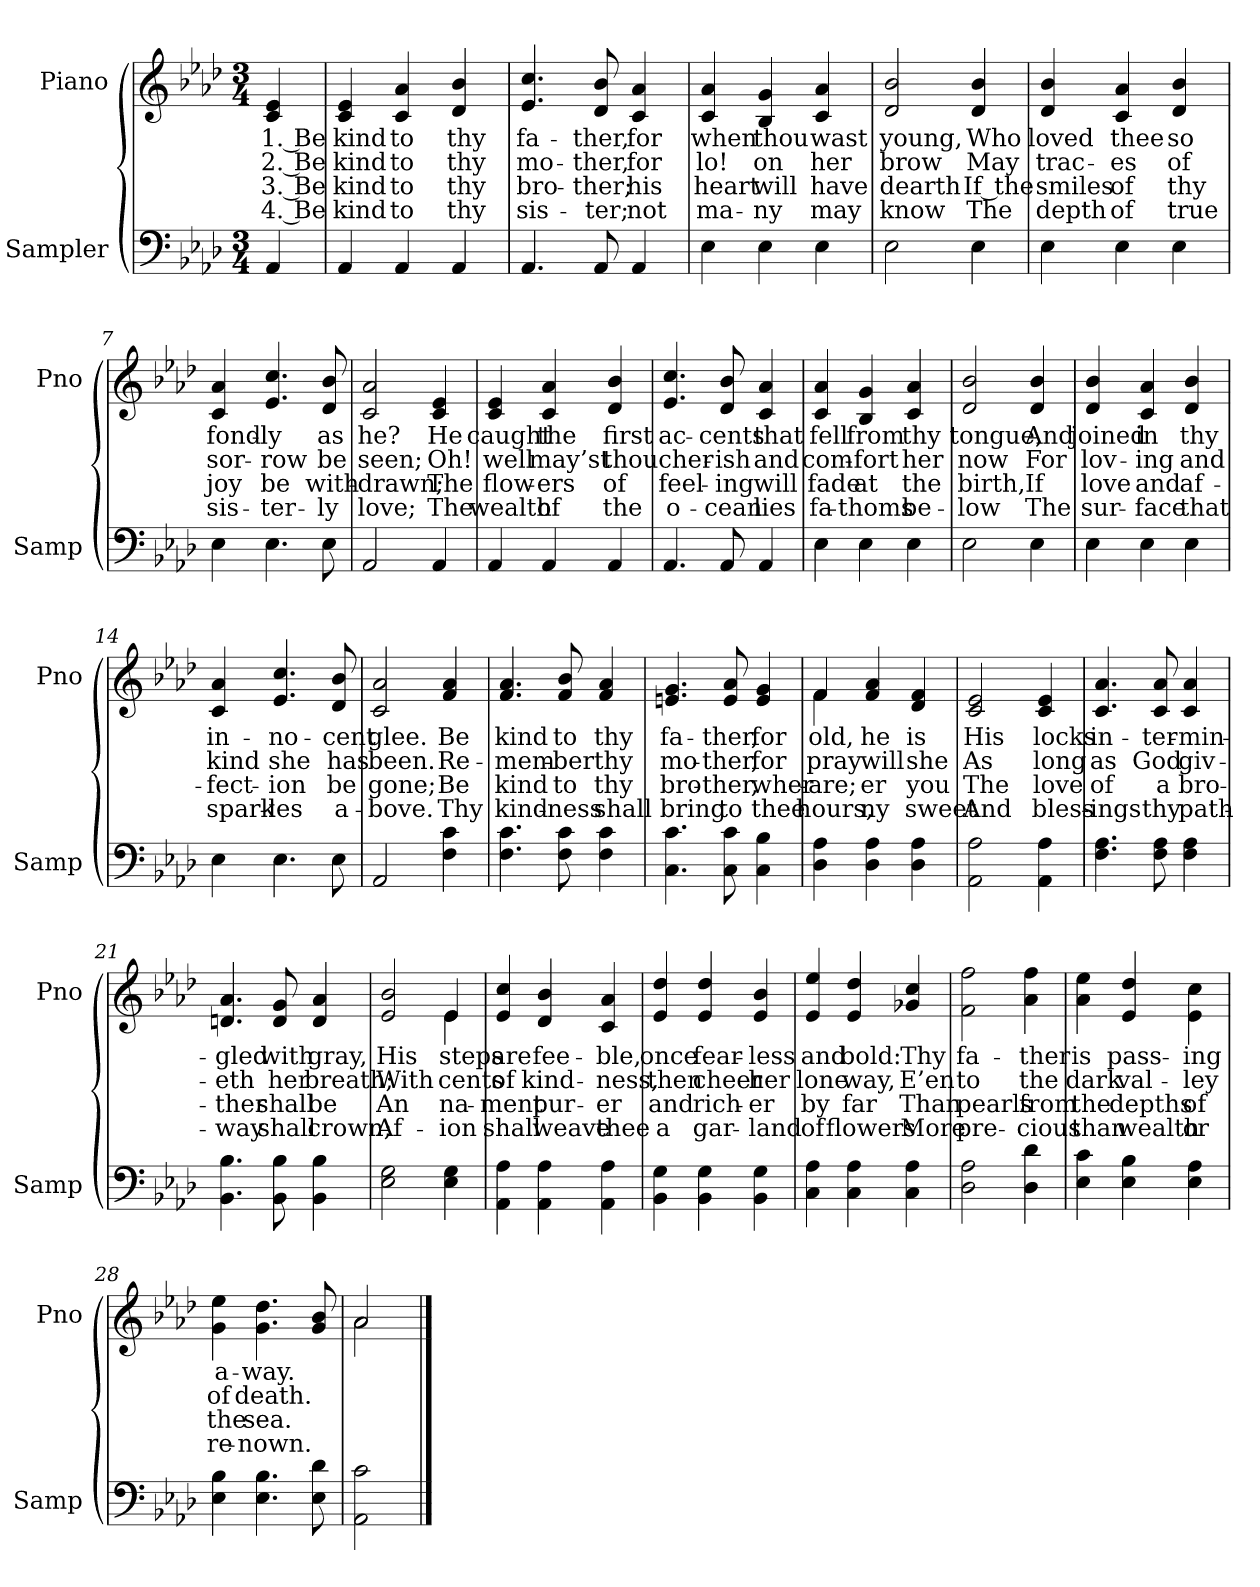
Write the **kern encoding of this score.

**kern	**kern	**text	**text	**text	**text
*part2	*part1	*part1	*part1	*part1	*part1
*staff2	*staff1	*staff1	*staff1	*staff1	*staff1
*I"Sampler	*I"Piano	*	*	*	*
*I'Samp	*I'Pno	*	*	*	*
*clefF4	*clefG2	*	*	*	*
*k[b-e-a-d-]	*k[b-e-a-d-]	*	*	*	*
*A-:	*A-:	*	*	*	*
*M3/4	*M3/4	*	*	*	*
=1	=1	=1	=1	=1	=1
4AA-	4c 4e-	1. Be	2. Be	3. Be	4. Be
=2	=2	=2	=2	=2	=2
4AA-	4c 4e-	kind	kind	kind	kind
4AA-	4c 4a-	to	to	to	to
4AA-	4d- 4b-	thy	thy	thy	thy
=3	=3	=3	=3	=3	=3
4.AA-	4.e- 4.cc	fa-	mo-	bro-	sis-
8AA-	8d- 8b-	-ther,	-ther,	-ther;	-ter;
4AA-	4c 4a-	for	for	his	not
=4	=4	=4	=4	=4	=4
4E-	4c 4a-	when	lo!	heart	ma-
4E-	4B- 4g	thou	on	will	-ny
4E-	4c 4a-	wast	her	have	may
=5	=5	=5	=5	=5	=5
2E-	2d- 2b-	young,	brow	dearth	know
4E-	4d- 4b-	Who	May	If the	The
=6	=6	=6	=6	=6	=6
4E-	4d- 4b-	loved	trac-	smiles	depth
4E-	4c 4a-	thee	-es	of	of
4E-	4d- 4b-	so	of	thy	true
=7	=7	=7	=7	=7	=7
4E-	4c 4a-	fond-	sor-	joy	sis-
4.E-	4.e- 4.cc	-ly	-row	be	-ter-
8E-	8d- 8b-	as	be	with-	-ly
=8	=8	=8	=8	=8	=8
2AA-	2c 2a-	he?	seen;	-drawn;	love;
4AA-	4c 4e-	He	Oh!	The	The
=9	=9	=9	=9	=9	=9
4AA-	4c 4e-	caught	well	flow-	wealth
4AA-	4c 4a-	the	may’st	-ers	of
4AA-	4d- 4b-	first	thou	of	the
=10	=10	=10	=10	=10	=10
4.AA-	4.e- 4.cc	ac-	cher-	feel-	o-
8AA-	8d- 8b-	-cents	-ish	-ing	-cean
4AA-	4c 4a-	that	and	will	lies
=11	=11	=11	=11	=11	=11
4E-	4c 4a-	fell	com-	fade	fa-
4E-	4B- 4g	from	-fort	at	-thoms
4E-	4c 4a-	thy	her	the	be-
=12	=12	=12	=12	=12	=12
2E-	2d- 2b-	tongue,	now	birth,	-low
4E-	4d- 4b-	And	For	If	The
=13	=13	=13	=13	=13	=13
4E-	4d- 4b-	joined	lov-	love	sur-
4E-	4c 4a-	in	-ing	and	-face
4E-	4d- 4b-	thy	and	af-	that
=14	=14	=14	=14	=14	=14
4E-	4c 4a-	in-	kind	-fect-	spark-
4.E-	4.e- 4.cc	-no-	she	-ion	-les
8E-	8d- 8b-	-cent	has	be	a-
=15	=15	=15	=15	=15	=15
2AA-	2c 2a-	glee.	been.	gone;	-bove.
4F 4c	4f 4a-	Be	Re-	Be	Thy
=16	=16	=16	=16	=16	=16
4.F 4.c	4.f 4.a-	kind	-mem-	kind	kind-
8F 8c	8f 8b-	to	-ber	to	-ness
4F 4c	4f 4a-	thy	thy	thy	shall
=17	=17	=17	=17	=17	=17
4.C 4.c	4.en 4.g	fa-	mo-	bro-	bring
8C 8c	8e 8a-	-ther,	-ther,	-ther,	to
4C 4B-	4e 4g	for	for	wher-	thee
=18	=18	=18	=18	=18	=18
*	*^	*	*	*	*
4D- 4A-	4f/	4f	old,	pray	are;	hours,
4D- 4A-	4f 4a-	2ryy	he	will	-er	-ny
4D- 4A-	4d- 4f	.	is	she	you	sweet
*	*v	*v	*	*	*	*
=19	=19	=19	=19	=19	=19
2AA- 2A-	2c 2e-	His	As	The	And
4AA- 4A-	4c 4e-	locks	long	love	bless-
=20	=20	=20	=20	=20	=20
4.F 4.A-	4.c 4.a-	in-	as	of	-ings
8F 8A-	8c 8a-	-ter-	God	a	thy
4F 4A-	4c 4a-	-min-	giv-	bro-	path-
=21	=21	=21	=21	=21	=21
4.BB- 4.B-	4.dn 4.a-	-gled	-eth	-ther	-way
8BB- 8B-	8d 8g	with	her	shall	shall
4BB- 4B-	4d 4a-	gray,	breath;	be	crown;
=22	=22	=22	=22	=22	=22
*	*^	*	*	*	*
2E- 2G	2e- 2b-	2ryy	His	With	An	Af-
4E- 4G	4e-/	4e-	-steps	-cents	-na-	-ion
*	*v	*v	*	*	*	*
=23	=23	=23	=23	=23	=23
4AA- 4A-	4e- 4cc	are	of	-ment	shall
4AA- 4A-	4d- 4b-	fee-	kind-	pur-	weave
4AA- 4A-	4c 4a-	-ble,	-ness,	-er	thee
=24	=24	=24	=24	=24	=24
4BB- 4G	4e- 4dd-	once	then	and	a
4BB- 4G	4e- 4dd-	fear-	cheer	rich-	gar-
4BB- 4G	4e- 4b-	-less	her	-er	-land
=25	=25	=25	=25	=25	=25
4C 4A-	4e- 4ee-	and	lone	by	of
4C 4A-	4e- 4dd-	bold:	way,	far	flowers
4C 4A-	4g-X 4cc	Thy	E’en	Than	More
=26	=26	=26	=26	=26	=26
2D- 2A-	2f 2ff	fa-	to	pearls	pre-
4D- 4d-	4a- 4ff	-ther	the	from	-cious
=27	=27	=27	=27	=27	=27
4E- 4c	4a- 4ee-	is	dark	the	than
4E- 4B-	4e- 4dd-	pass-	val-	depths	wealth
4E- 4A-	4e-\ 4cc\	-ing	-ley	of	or
=28	=28	=28	=28	=28	=28
4E- 4B-	4g 4ee-	a-	of	the	re-
4.E- 4.B-	4.g 4.dd-	-way.	death.	sea.	-nown.
8E- 8d-	8g 8b-	.	.	.	.
=29	=29	=29	=29	=29	=29
*	*^	*	*	*	*
2AA- 2c	2a-/	2a-	.	.	.	.
*	*v	*v	*	*	*	*
==	==	==	==	==	==
*-	*-	*-	*-	*-	*-
